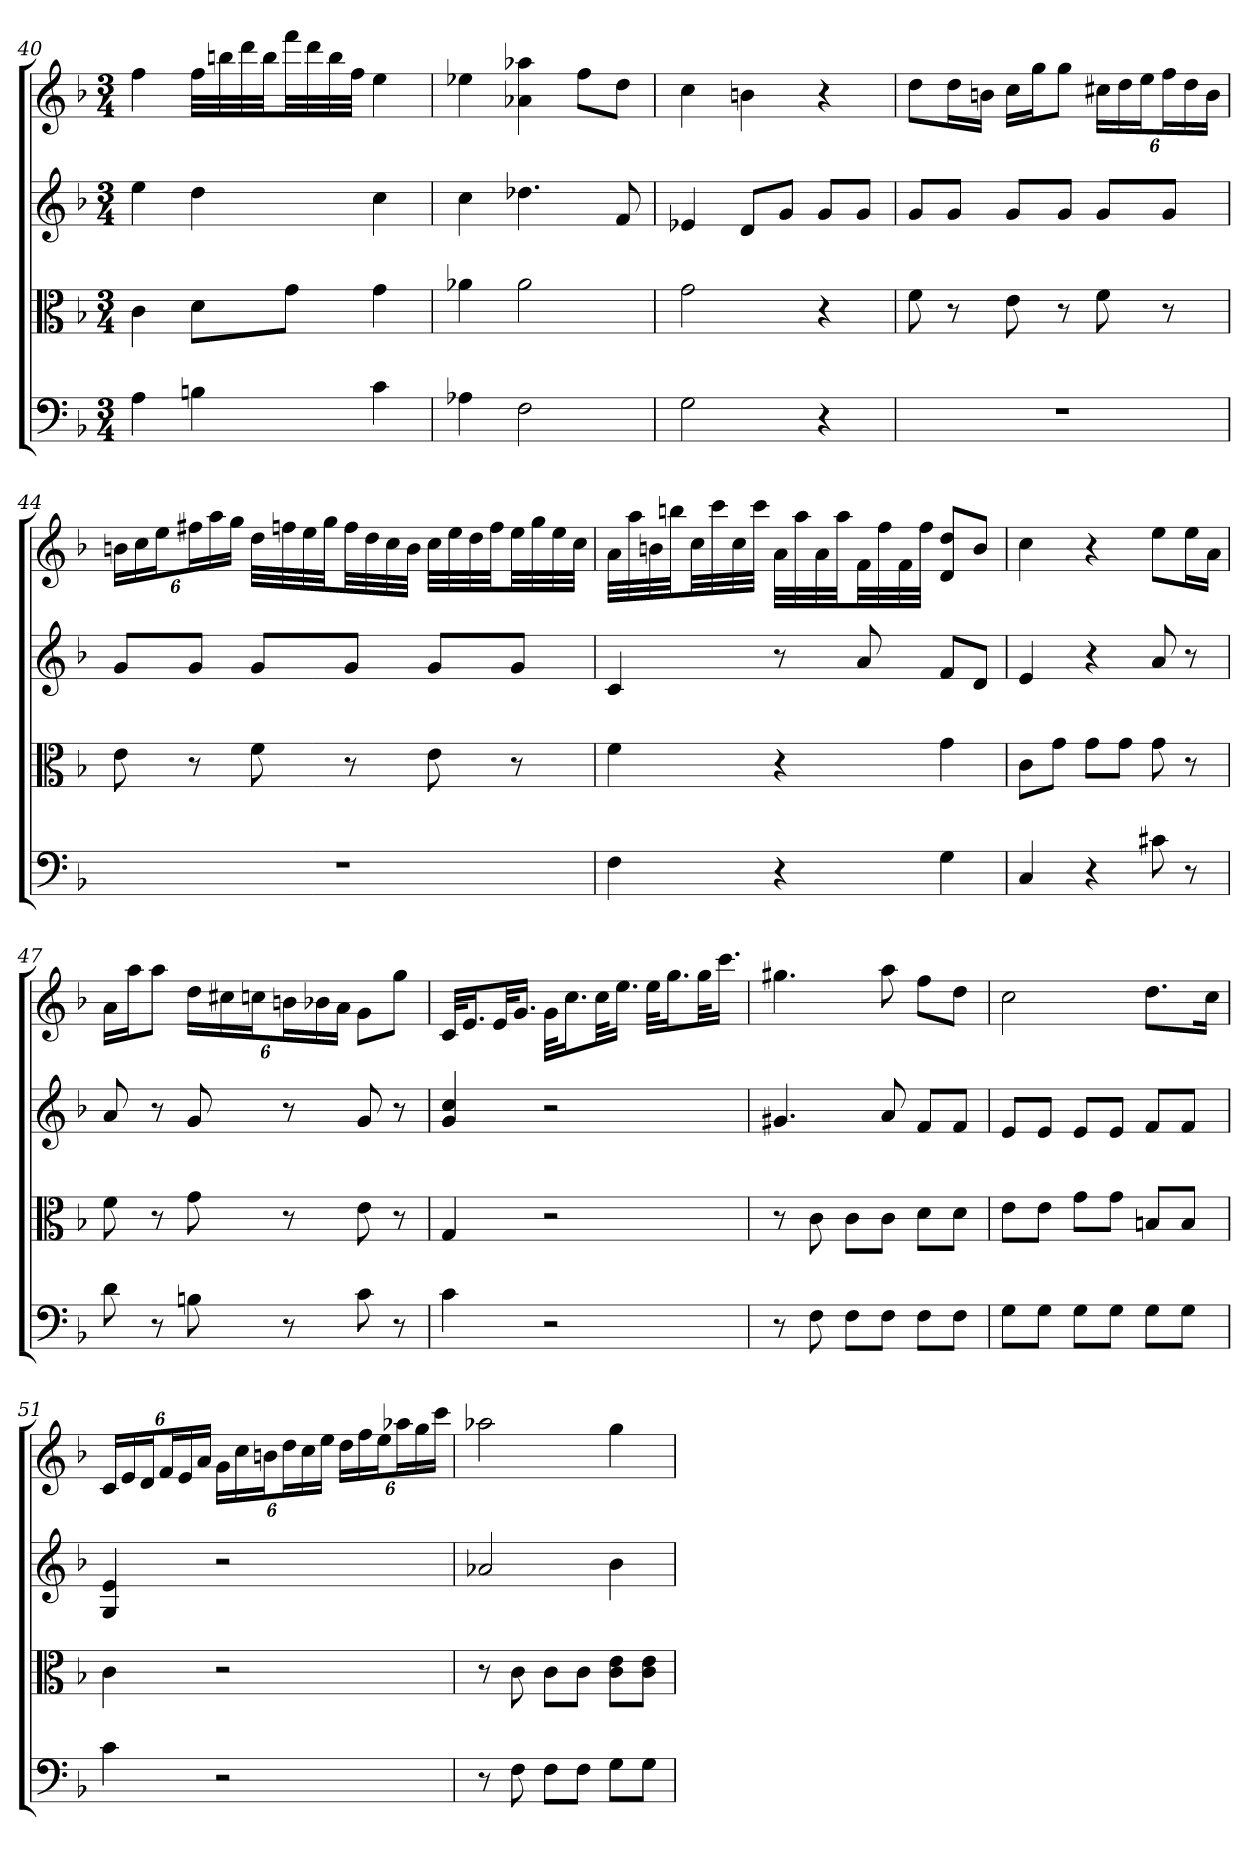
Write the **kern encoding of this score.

**kern	**kern	**kern	**kern
*part4	*part3	*part2	*part1
*staff4	*staff3	*staff2	*staff1
*clefF4	*clefC3	*	*
*k[b-]	*k[b-]	*k[b-]	*k[b-]
*F:	*F:	*F:	*F:
*M3/4	*M3/4	*M3/4	*M3/4
=40	=40	=40	=40
4A	4c	4ee	4ff
4Bn	8d\L	4dd	32ffLLL
.	.	.	32bbn
.	.	.	32ddd
.	.	.	32bbJJ
.	8g\J	.	32fffLL
.	.	.	32ddd
.	.	.	32bb
.	.	.	32ffJJJ
4c	4g	4cc	4ee
=41	=41	=41	=41
4A-X	4a-X	4cc	4ee-X
2F	2a-	4.dd-X	4a-X 4aa-X
.	.	.	8ffL
.	.	8f	8ddJ
=42	=42	=42	=42
2G	2g	4e-X	4cc
.	.	8dL	4bn
.	.	8gJ	.
4r	4r	8gL	4r
.	.	8gJ	.
=43	=43	=43	=43
2.r	8f	8gL	8ddL
.	8r	8gJ	16ddL
.	.	.	16bnJJ
.	8e	8gL	16ccLL
.	.	.	16ggJ
.	8r	8gJ	8ggJ
.	8f	8gL	24cc#XLL
.	.	.	24dd
.	.	.	24eeJ
.	8r	8gJ	24ffL
.	.	.	24dd
.	.	.	24bJJ
=44	=44	=44	=44
2.r	8e	8gL	24bnLL
.	.	.	24cc
.	.	.	24eeJ
.	8r	8gJ	24ff#XL
.	.	.	24aa
.	.	.	24ggJJ
.	8f	8gL	32ddLLL
.	.	.	32ffn
.	.	.	32ee
.	.	.	32ggJJ
.	8r	8gJ	32ffLL
.	.	.	32dd
.	.	.	32cc
.	.	.	32bJJJ
.	8e	8gL	32ccLLL
.	.	.	32ee
.	.	.	32dd
.	.	.	32ffJJ
.	8r	8gJ	32eeLL
.	.	.	32gg
.	.	.	32ee
.	.	.	32ccJJJ
=45	=45	=45	=45
4F	4f	4c	32aLLL
.	.	.	32aa
.	.	.	32bn
.	.	.	32bbnJJ
.	.	.	32ccLL
.	.	.	32ccc
.	.	.	32cc
.	.	.	32cccJJJ
4r	4r	8r	32aLLL
.	.	.	32aa
.	.	.	32a
.	.	.	32aaJJ
.	.	8a	32fLL
.	.	.	32ff
.	.	.	32f
.	.	.	32ffJJJ
4G	4g	8fL	8d 8ddL
.	.	8dJ	8bJ
=46	=46	=46	=46
4C	8c\L	4e	4cc
.	8g\J	.	.
4r	8g\L	4r	4r
.	8g\J	.	.
8c#X	8g	8a	8eeL
8r	8r	8r	16eeL
.	.	.	16aJJ
=47	=47	=47	=47
8d	8f	8a	16aLL
.	.	.	16aaJ
8r	8r	8r	8aaJ
8Bn	8g	8g	24ddLL
.	.	.	24cc#X
.	.	.	24ccnJ
8r	8r	8r	24bnL
.	.	.	24b-X
.	.	.	24aJJ
8c	8e	8g	8gL
8r	8r	8r	8ggJ
=48	=48	=48	=48
4c	4G	4g 4cc	32cKLL
.	.	.	16.eJ
.	.	.	32eKL
.	.	.	16.gJJ
2r	2r	2r	32gKLL
.	.	.	16.ccJ
.	.	.	32ccKL
.	.	.	16.eeJJ
.	.	.	32eeKLL
.	.	.	16.ggJ
.	.	.	32ggKL
.	.	.	16.cccJJ
=49	=49	=49	=49
8r	8r	4.g#X	4.gg#X
8F	8c	.	.
8F\L	8c\L	.	.
8F\J	8c\J	8a	8aa
8F\L	8d\L	8fL	8ffL
8F\J	8d\J	8fJ	8ddJ
=50	=50	=50	=50
8G\L	8e\L	8eL	2cc
8G\J	8e\J	8eJ	.
8G\L	8g\L	8eL	.
8G\J	8g\J	8eJ	.
8G\L	8Bn/L	8fL	8.ddL
8G\J	8B/J	8fJ	.
.	.	.	16ccJk
=51	=51	=51	=51
4c	4c	4G 4e	24cLL
.	.	.	24e
.	.	.	24dJ
.	.	.	24fL
.	.	.	24e
.	.	.	24aJJ
2r	2r	2r	24gLL
.	.	.	24cc
.	.	.	24bnJ
.	.	.	24ddL
.	.	.	24cc
.	.	.	24eeJJ
.	.	.	24ddLL
.	.	.	24ff
.	.	.	24eeJ
.	.	.	24aa-XL
.	.	.	24gg
.	.	.	24cccJJ
=52	=52	=52	=52
8r	8r	2a-X	2aa-X
8F	8c	.	.
8F\L	8c\L	.	.
8F\J	8c\J	.	.
8G\L	8c\ 8e\L	4b-	4gg
8G\J	8c\ 8e\J	.	.
=	=	=	=
*-	*-	*-	*-
